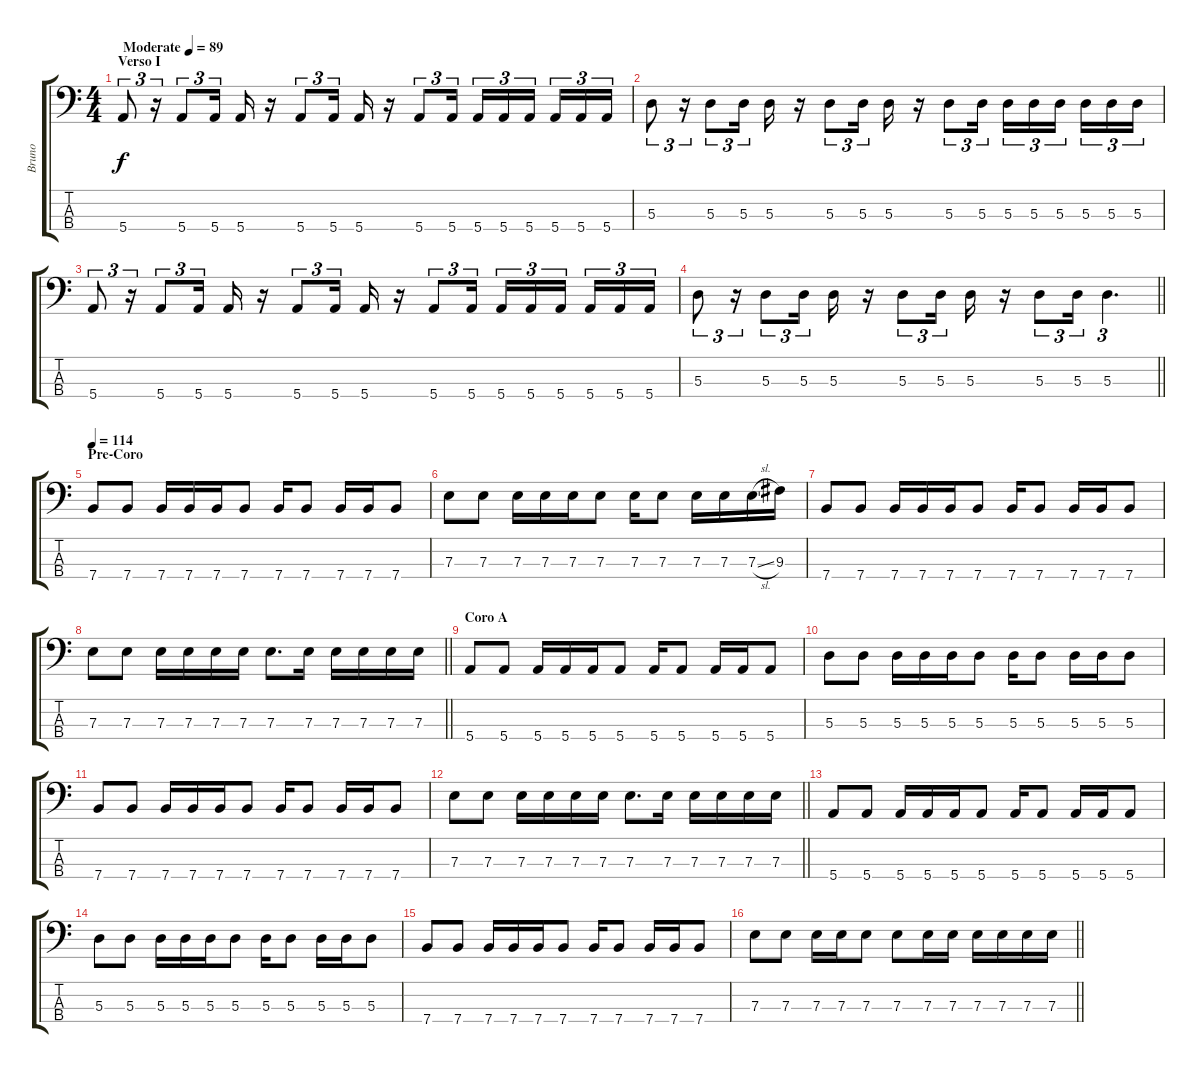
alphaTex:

\track ("Bruno" "Bruno") {instrument electricbasspick}
\staff {score tabs}
\tuning (G2 D2 A1 E1) {hide}
\ts (4 4)
\section ("" "Verso I")
\tempo (89 "Moderate")
\clef f4
\ks c
5.4.8{tu (3 2) dy f instrument electricbasspick} r.16{tu (3 2)} 5.4.8{tu (3 2)} 5.4.16{tu (3 2)} 5.4.16 r.16 5.4.8{tu (3 2)} 5.4.16{tu (3 2)} 5.4.16 r.16 5.4.8{tu (3 2)} 5.4.16{tu (3 2)} 5.4.16{tu (3 2)} 5.4.16{tu (3 2)} 5.4.16{tu (3 2) beam splitsecondary} 5.4.16{tu (3 2)} 5.4.16{tu (3 2)} 5.4.16{tu (3 2)} |
5.3.8{tu (3 2)} r.16{tu (3 2)} 5.3.8{tu (3 2)} 5.3.16{tu (3 2)} 5.3.16 r.16 5.3.8{tu (3 2)} 5.3.16{tu (3 2)} 5.3.16 r.16 5.3.8{tu (3 2)} 5.3.16{tu (3 2)} 5.3.16{tu (3 2)} 5.3.16{tu (3 2)} 5.3.16{tu (3 2) beam splitsecondary} 5.3.16{tu (3 2)} 5.3.16{tu (3 2)} 5.3.16{tu (3 2)} |
5.4.8{tu (3 2)} r.16{tu (3 2)} 5.4.8{tu (3 2)} 5.4.16{tu (3 2)} 5.4.16 r.16 5.4.8{tu (3 2)} 5.4.16{tu (3 2)} 5.4.16 r.16 5.4.8{tu (3 2)} 5.4.16{tu (3 2)} 5.4.16{tu (3 2)} 5.4.16{tu (3 2)} 5.4.16{tu (3 2) beam splitsecondary} 5.4.16{tu (3 2)} 5.4.16{tu (3 2)} 5.4.16{tu (3 2)} |
\barLineRight lightlight
5.3.8{tu (3 2)} r.16{tu (3 2)} 5.3.8{tu (3 2)} 5.3.16{tu (3 2)} 5.3.16 r.16 5.3.8{tu (3 2)} 5.3.16{tu (3 2)} 5.3.16 r.16 5.3.8{tu (3 2)} 5.3.16{tu (3 2)} 5.3.4{d tu (3 2)} |
\section ("" "Pre-Coro")
\tempo 114
7.4.8 7.4.8 7.4.16 7.4.16 7.4.16 7.4.8 7.4.16 7.4.8 7.4.16 7.4.16 7.4.8 |
7.3.8 7.3.8 7.3.16 7.3.16 7.3.16 7.3.8 7.3.16 7.3.8 7.3.16 7.3.16 7.3{sl}.16 9.3.16 |
7.4.8 7.4.8 7.4.16 7.4.16 7.4.16 7.4.8 7.4.16 7.4.8 7.4.16 7.4.16 7.4.8 |
\barLineRight lightlight
7.3.8 7.3.8 7.3.16 7.3.16 7.3.16 7.3.16 7.3.8{d} 7.3.16 7.3.16 7.3.16 7.3.16 7.3.16 |
\section ("" "Coro A")
5.4.8 5.4.8 5.4.16 5.4.16 5.4.16 5.4.8 5.4.16 5.4.8 5.4.16 5.4.16 5.4.8 |
5.3.8 5.3.8 5.3.16 5.3.16 5.3.16 5.3.8 5.3.16 5.3.8 5.3.16 5.3.16 5.3.8 |
7.4.8 7.4.8 7.4.16 7.4.16 7.4.16 7.4.8 7.4.16 7.4.8 7.4.16 7.4.16 7.4.8 |
\barLineRight lightlight
7.3.8 7.3.8 7.3.16 7.3.16 7.3.16 7.3.16 7.3.8{d} 7.3.16 7.3.16 7.3.16 7.3.16 7.3.16 |
5.4.8 5.4.8 5.4.16 5.4.16 5.4.16 5.4.8 5.4.16 5.4.8 5.4.16 5.4.16 5.4.8 |
5.3.8 5.3.8 5.3.16 5.3.16 5.3.16 5.3.8 5.3.16 5.3.8 5.3.16 5.3.16 5.3.8 |
7.4.8 7.4.8 7.4.16 7.4.16 7.4.16 7.4.8 7.4.16 7.4.8 7.4.16 7.4.16 7.4.8 |
\barLineRight lightlight
7.3.8 7.3.8 7.3.16 7.3.16 7.3.8 7.3.8 7.3.16 7.3.16 7.3.16 7.3.16 7.3.16 7.3.16
